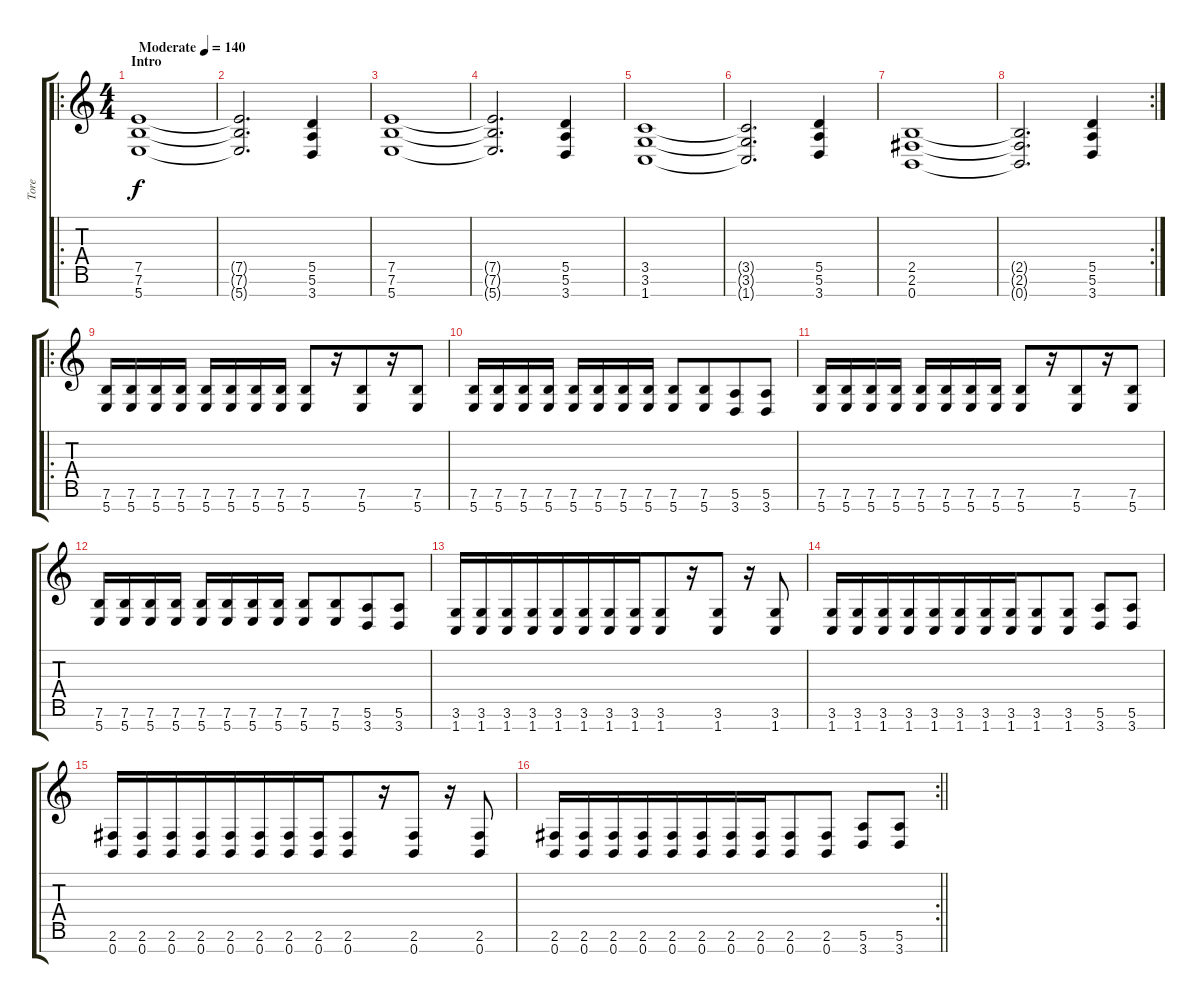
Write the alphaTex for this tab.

\track ("Tore" "Tore") {instrument distortionguitar}
\staff {score tabs}
\tuning (E4 B3 G3 D3 A2 E2 B1) {hide}
\ro
\ts (4 4)
\section ("" "Intro")
\tempo (140 "Moderate")
\clef g2
\ks c
(7.5 7.6 5.7).1{dy f instrument distortionguitar} |
(7.5{t} 7.6{t} 5.7{t}).2{d} (5.5 5.6 3.7).4 |
(7.5 7.6 5.7).1 |
(7.5{t} 7.6{t} 5.7{t}).2{d} (5.5 5.6 3.7).4 |
(3.5 3.6 1.7).1 |
(3.5{t} 3.6{t} 1.7{t}).2{d} (5.5 5.6 3.7).4 |
(2.5 2.6 0.7).1 |
\rc 2
(2.5{t} 2.6{t} 0.7{t}).2{d} (5.5 5.6 3.7).4 |
\ro
(7.6 5.7).16 (7.6 5.7).16 (7.6 5.7).16 (7.6 5.7).16 (7.6 5.7).16{beam merge} (7.6 5.7).16 (7.6 5.7).16{beam merge} (7.6 5.7).16 (7.6 5.7).8{beam merge} r.16 (7.6 5.7).8{beam merge} r.16{beam merge} (7.6 5.7).8 |
(7.6 5.7).16 (7.6 5.7).16 (7.6 5.7).16 (7.6 5.7).16 (7.6 5.7).16{beam merge} (7.6 5.7).16 (7.6 5.7).16{beam merge} (7.6 5.7).16 (7.6 5.7).8 (7.6 5.7).8{beam merge} (5.6 3.7).8{beam merge} (5.6 3.7).8 |
(7.6 5.7).16 (7.6 5.7).16 (7.6 5.7).16 (7.6 5.7).16 (7.6 5.7).16{beam merge} (7.6 5.7).16 (7.6 5.7).16{beam merge} (7.6 5.7).16 (7.6 5.7).8{beam merge} r.16 (7.6 5.7).8{beam merge} r.16{beam merge} (7.6 5.7).8 |
(7.6 5.7).16 (7.6 5.7).16 (7.6 5.7).16 (7.6 5.7).16 (7.6 5.7).16{beam merge} (7.6 5.7).16 (7.6 5.7).16{beam merge} (7.6 5.7).16 (7.6 5.7).8 (7.6 5.7).8{beam merge} (5.6 3.7).8{beam merge} (5.6 3.7).8 |
(3.6 1.7).16{beam merge} (3.6 1.7).16 (3.6 1.7).16{beam merge} (3.6 1.7).16{beam merge} (3.6 1.7).16 (3.6 1.7).16 (3.6 1.7).16 (3.6 1.7).16{beam merge} (3.6 1.7).8{beam merge} r.16 (3.6 1.7).8 r.16 (3.6 1.7).8 |
(3.6 1.7).16{beam merge} (3.6 1.7).16 (3.6 1.7).16{beam merge} (3.6 1.7).16{beam merge} (3.6 1.7).16 (3.6 1.7).16 (3.6 1.7).16 (3.6 1.7).16{beam merge} (3.6 1.7).8 (3.6 1.7).8 (5.6 3.7).8 (5.6 3.7).8 |
(2.6 0.7).16{beam merge} (2.6 0.7).16 (2.6 0.7).16{beam merge} (2.6 0.7).16{beam merge} (2.6 0.7).16 (2.6 0.7).16 (2.6 0.7).16 (2.6 0.7).16{beam merge} (2.6 0.7).8{beam merge} r.16 (2.6 0.7).8 r.16 (2.6 0.7).8 |
\rc 2
\barLineRight lightlight
(2.6 0.7).16{beam merge} (2.6 0.7).16 (2.6 0.7).16{beam merge} (2.6 0.7).16{beam merge} (2.6 0.7).16 (2.6 0.7).16 (2.6 0.7).16 (2.6 0.7).16{beam merge} (2.6 0.7).8 (2.6 0.7).8 (5.6 3.7).8 (5.6 3.7).8
